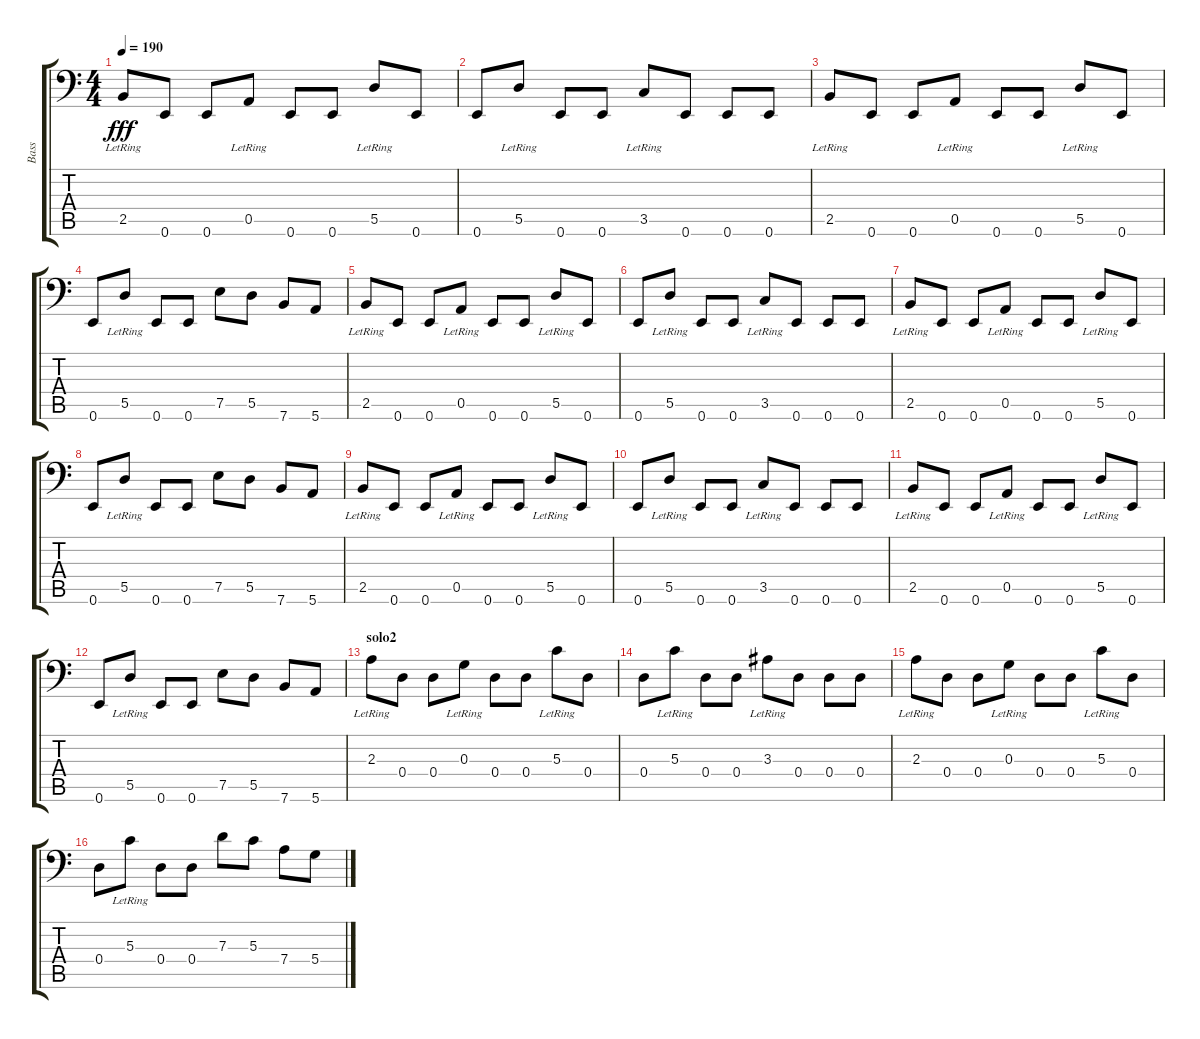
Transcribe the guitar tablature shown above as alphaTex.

\track ("Bass" "Bass") {instrument electricbassfinger}
\staff {score tabs}
\tuning (E3 B2 G2 D2 A1 E1) {hide}
\ts (4 4)
\tempo 190
\clef f4
\ks c
2.5{lr}.8{dy fff} 0.6.8 0.6.8 0.5{lr}.8 0.6.8 0.6.8 5.5{lr}.8 0.6.8 |
0.6.8 5.5{lr}.8 0.6.8 0.6.8 3.5{lr}.8 0.6.8 0.6.8 0.6.8 |
2.5{lr}.8 0.6.8 0.6.8 0.5{lr}.8 0.6.8 0.6.8 5.5{lr}.8 0.6.8 |
0.6.8 5.5{lr}.8 0.6.8 0.6.8 7.5.8 5.5.8 7.6.8 5.6.8 |
2.5{lr}.8 0.6.8 0.6.8 0.5{lr}.8 0.6.8 0.6.8 5.5{lr}.8 0.6.8 |
0.6.8 5.5{lr}.8 0.6.8 0.6.8 3.5{lr}.8 0.6.8 0.6.8 0.6.8 |
2.5{lr}.8 0.6.8 0.6.8 0.5{lr}.8 0.6.8 0.6.8 5.5{lr}.8 0.6.8 |
0.6.8 5.5{lr}.8 0.6.8 0.6.8 7.5.8 5.5.8 7.6.8 5.6.8 |
2.5{lr}.8 0.6.8 0.6.8 0.5{lr}.8 0.6.8 0.6.8 5.5{lr}.8 0.6.8 |
0.6.8 5.5{lr}.8 0.6.8 0.6.8 3.5{lr}.8 0.6.8 0.6.8 0.6.8 |
2.5{lr}.8 0.6.8 0.6.8 0.5{lr}.8 0.6.8 0.6.8 5.5{lr}.8 0.6.8 |
0.6.8 5.5{lr}.8 0.6.8 0.6.8 7.5.8 5.5.8 7.6.8 5.6.8 |
\section ("" "solo2")
2.3{lr}.8 0.4.8 0.4.8 0.3{lr}.8 0.4.8 0.4.8 5.3{lr}.8 0.4.8 |
0.4.8 5.3{lr}.8 0.4.8 0.4.8 3.3{lr}.8 0.4.8 0.4.8 0.4.8 |
2.3{lr}.8 0.4.8 0.4.8 0.3{lr}.8 0.4.8 0.4.8 5.3{lr}.8 0.4.8 |
0.4.8 5.3{lr}.8 0.4.8 0.4.8 7.3.8 5.3.8 7.4.8 5.4.8
